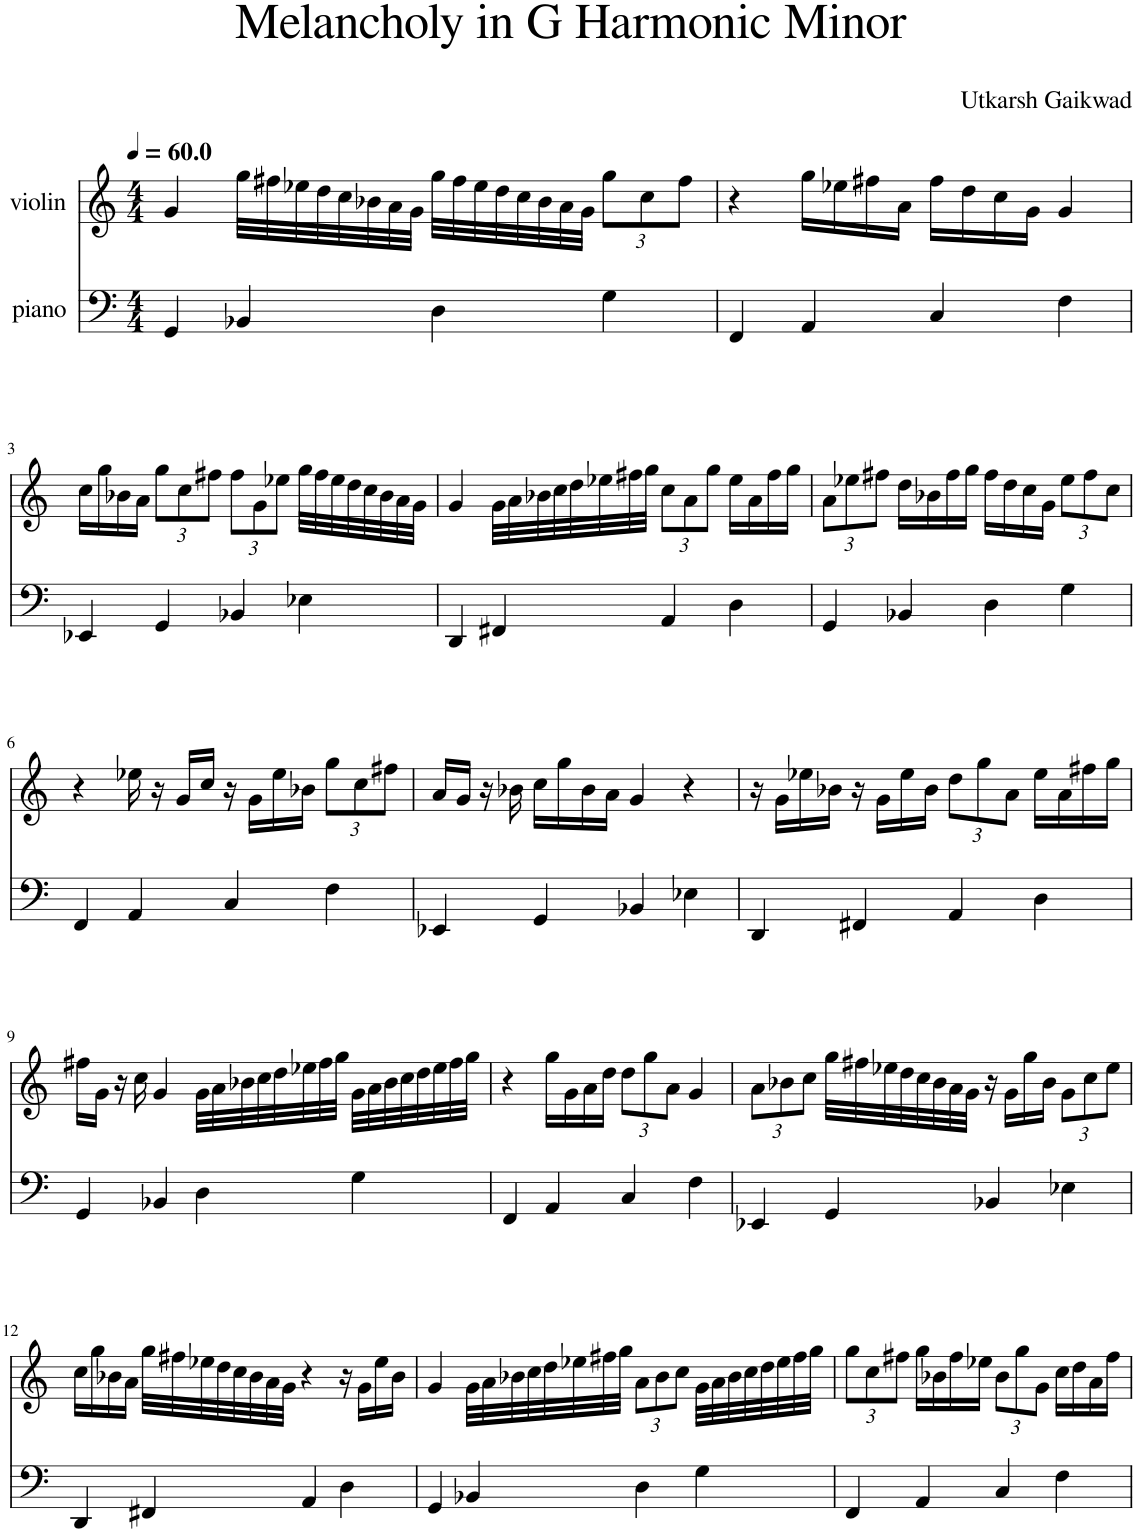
**kern	**kern
*part2	*part1
*staff2	*staff1
*I"piano	*I"violin
*I'Pno	*I'Vln
*clefF4	*clefG2
*k[]	*k[]
*M4/4	*M4/4
*MM60	*MM60
=1	=1
4GG/	4g/
4BB-X/	32gg\LLL
.	32ff#X\
.	32ee-X\
.	32dd\
.	32cc\
.	32b-X\
.	32a\
.	32g\JJJ
4D\	32gg\LLL
.	32ff#\
.	32ee-\
.	32dd\
.	32cc\
.	32b-\
.	32a\
.	32g\JJJ
*	*Xbrackettup
4G\	12gg\L
.	12cc\
.	12ff#\J
=2	=2
4FF/	4r
4AA/	16gg\LL
.	16ee-X\
.	16ff#X\
.	16a\JJ
4C/	16ff#\LL
.	16dd\
.	16cc\
.	16g\JJ
4F\	4g/
!!LO:LB:g=z
=3	=3
4EE-X/	16cc\LL
.	16gg\
.	16b-X\
.	16a\JJ
4GG/	12gg\L
.	12cc\
.	12ff#X\J
4BB-X/	12ff#\L
.	12g\
.	12ee-X\J
4E-X\	32gg\LLL
.	32ff#\
.	32ee-\
.	32dd\
.	32cc\
.	32b-\
.	32a\
.	32g\JJJ
=4	=4
4DD/	4g/
4FF#X/	32g\LLL
.	32a\
.	32b-X\
.	32cc\
.	32dd\
.	32ee-X\
.	32ff#X\
.	32gg\JJJ
4AA/	12cc\L
.	12a\
.	12gg\J
4D\	16ee-\LL
.	16a\
.	16ff#\
.	16gg\JJ
=5	=5
4GG/	12a\L
.	12ee-X\
.	12ff#X\J
4BB-X/	16dd\LL
.	16b-X\
.	16ff#\
.	16gg\JJ
4D\	16ff#\LL
.	16dd\
.	16cc\
.	16g\JJ
4G\	12ee-\L
.	12ff#\
.	12cc\J
!!LO:LB:g=z
=6	=6
4FF/	4r
4AA/	16ee-X\
.	16r
.	16g/LL
.	16cc/JJ
4C/	16r
.	16g\LL
.	16ee-\
.	16b-X\JJ
4F\	12gg\L
.	12cc\
.	12ff#X\J
=7	=7
4EE-X/	16a/LL
.	16g/JJ
.	16r
.	16b-X\
4GG/	16cc\LL
.	16gg\
.	16b-\
.	16a\JJ
4BB-X/	4g/
4E-X\	4r
=8	=8
4DD/	16r
.	16g\LL
.	16ee-X\
.	16b-X\JJ
4FF#X/	16r
.	16g\LL
.	16ee-\
.	16b-\JJ
4AA/	12dd\L
.	12gg\
.	12a\J
4D\	16ee-\LL
.	16a\
.	16ff#X\
.	16gg\JJ
!!LO:LB:g=z
=9	=9
4GG/	16ff#X\LL
.	16g\JJ
.	16r
.	16cc\
4BB-X/	4g/
4D\	32g\LLL
.	32a\
.	32b-X\
.	32cc\
.	32dd\
.	32ee-X\
.	32ff#\
.	32gg\JJJ
4G\	32g\LLL
.	32a\
.	32b-\
.	32cc\
.	32dd\
.	32ee-\
.	32ff#\
.	32gg\JJJ
=10	=10
4FF/	4r
4AA/	16gg\LL
.	16g\
.	16a\
.	16dd\JJ
4C/	12dd\L
.	12gg\
.	12a\J
4F\	4g/
=11	=11
4EE-X/	12a\L
.	12b-X\
.	12cc\J
4GG/	32gg\LLL
.	32ff#X\
.	32ee-X\
.	32dd\
.	32cc\
.	32b-\
.	32a\
.	32g\JJJ
4BB-X/	16r
.	16g\LL
.	16gg\
.	16b-\JJ
4E-X\	12g\L
.	12cc\
.	12ee-\J
!!LO:LB:g=z
=12	=12
4DD/	16cc\LL
.	16gg\
.	16b-X\
.	16a\JJ
4FF#X/	32gg\LLL
.	32ff#X\
.	32ee-X\
.	32dd\
.	32cc\
.	32b-\
.	32a\
.	32g\JJJ
4AA/	4r
4D\	16r
.	16g\LL
.	16ee-\
.	16b-\JJ
=13	=13
4GG/	4g/
4BB-X/	32g\LLL
.	32a\
.	32b-X\
.	32cc\
.	32dd\
.	32ee-X\
.	32ff#X\
.	32gg\JJJ
4D\	12a\L
.	12b-\
.	12cc\J
4G\	32g\LLL
.	32a\
.	32b-\
.	32cc\
.	32dd\
.	32ee-\
.	32ff#\
.	32gg\JJJ
=14	=14
4FF/	12gg\L
.	12cc\
.	12ff#X\J
4AA/	16gg\LL
.	16b-X\
.	16ff#\
.	16ee-X\JJ
4C/	12b-\L
.	12gg\
.	12g\J
4F\	16cc\LL
.	16dd\
.	16a\
.	16ff#\JJ
=	=
*-	*-
